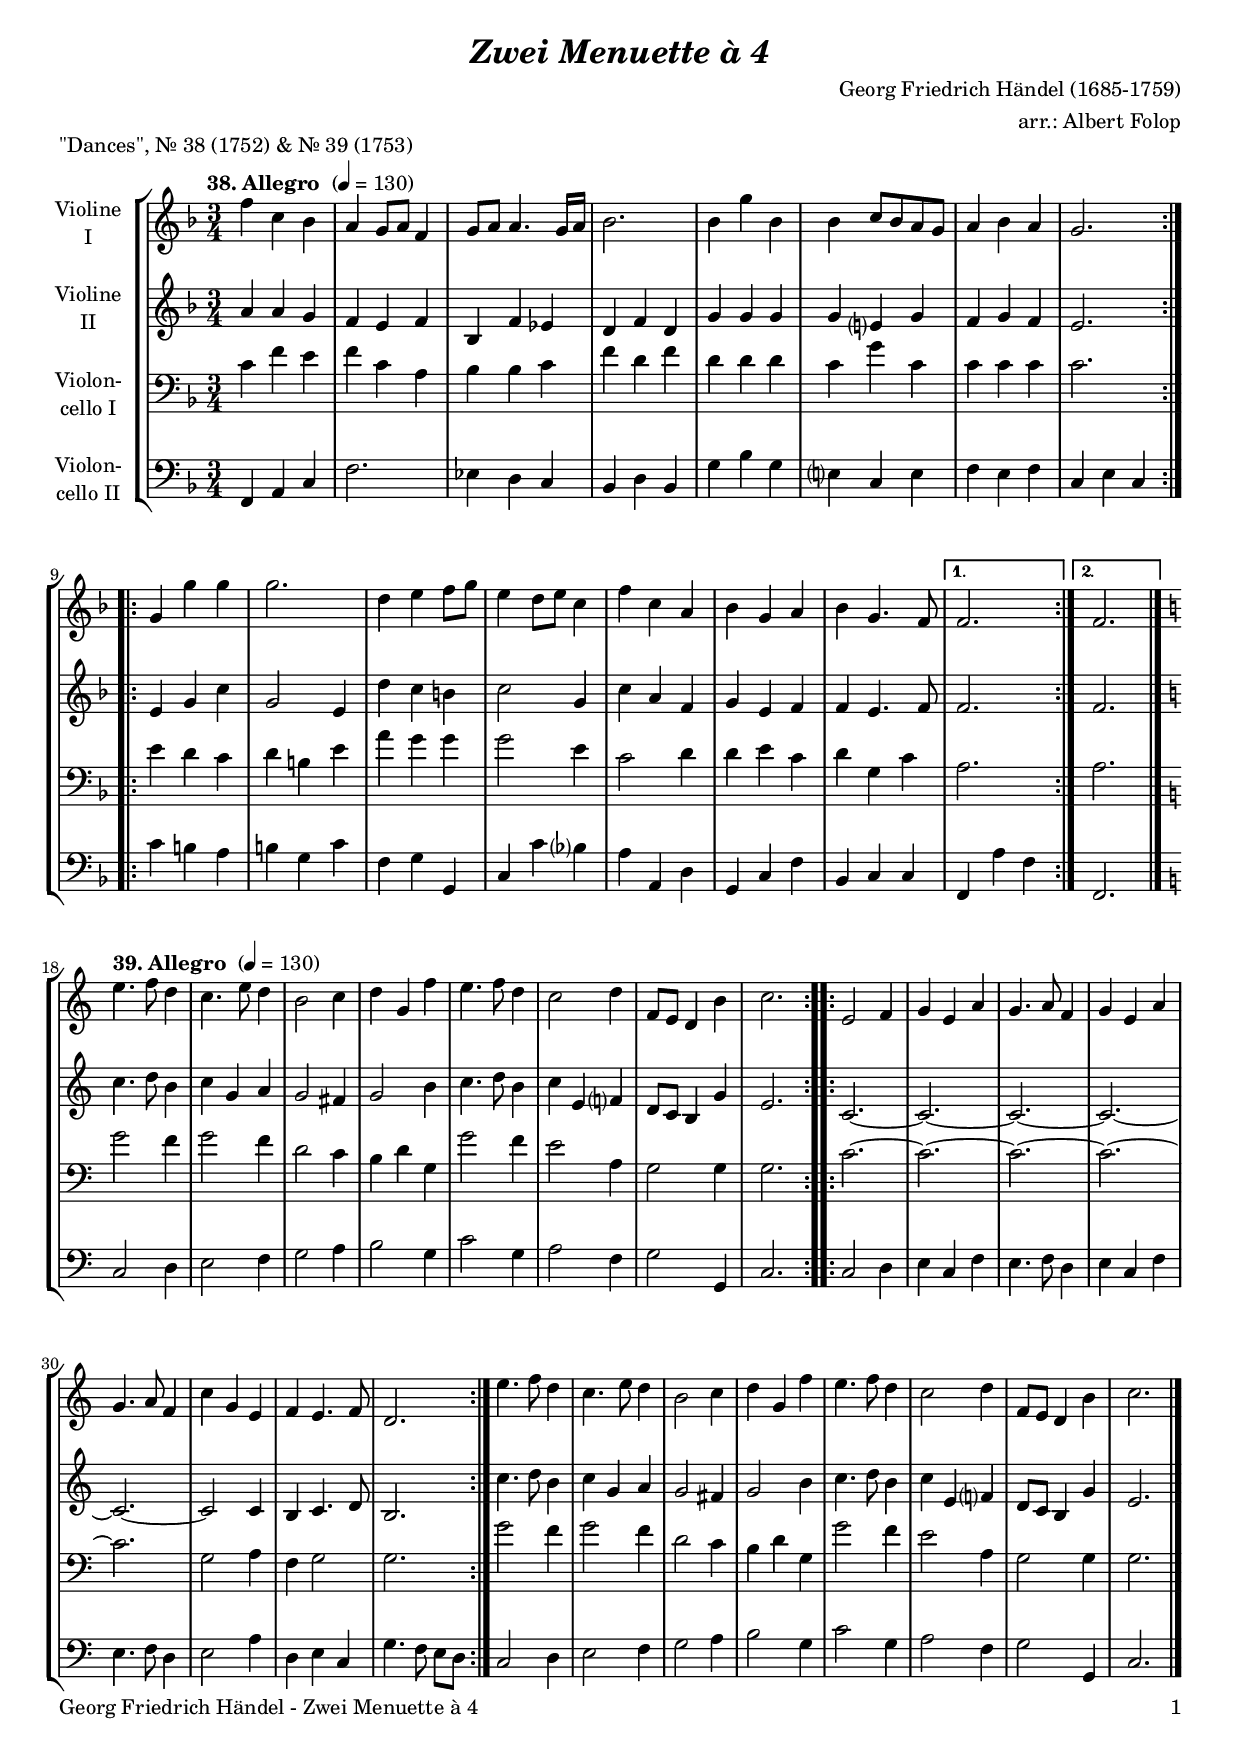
\version "2.24.1"
\include "deutsch.ly"

#(set-global-staff-size 18)

\header {
  title     = \markup \bold \italic "Zwei Menuette à 4"
  composer  = "Georg Friedrich Händel (1685-1759)"
  arranger  = "arr.: Albert Folop"
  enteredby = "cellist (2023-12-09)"
  piece     = "\"Dances\", Nr. 38 (1752) & Nr. 39 (1753)"
}

voiceconsts = {
  \key f \major
  \time 3/4
  \clef "treble"
%  \numericTimeSignature
  \compressEmptyMeasures
  % Set default beaming for all staves
%  \set Timing.beamExceptions = #'()
%  \set Timing.baseMoment     = #(ly:make-moment 1 4)
%  \set Timing.beatStructure  = #'(1 1 1)
}

mist = "string ensemble 1"
mivl = "violin"
miba = "cello"
mipz = "pizzicato strings"

marc = \markup \italic "marcato"
rit  = \mark \markup \box \italic "rit."

introa = {        \tempo "38. Allegro " 4=130 }
introb = { \break \tempo "39. Allegro " 4=130 \key c \major }

va = \relative c'' {
  \voiceconsts

  \introa
  \repeat volta 2 {
    f4 c b
    a g8 a f4
    g8 a a4. g16 a
    b2.
    b4 g' b,

    b c8 b a g
    a4 b a
    g2.
  }
  \repeat volta 2 {
    g4 g' g
    g2.
    d4 e f8 g

    e4 d8 e c4
    f c a
    b g a
    b g4. f8
  }
  \alternative {
    { f2. }
    { f2. }
  } \bar "|."
  
  \introb
  \repeat volta 2 {
    e'4. f8 d4
    c4. e8 d4
    h2 c4
    d g, f'
    e4. f8 d4
    c2 d4
    f,8 e d4 h'
    c2.
  }
  \repeat volta 2 {
    e,2 f4
    g e a
    g4. a8 f4
    g e a
    g4. a8 f4
    c' g e
    f e4. f8
    d2.
  }

  e'4. f8 d4
  c4. e8 d4
  h2 c4
  d g, f'
  e4. f8 d4
  c2 d4
  f,8 e d4 h'
  c2. \bar "|."
}

vb = \relative c'' {
  \voiceconsts
  
  \introa
  \repeat volta 2 {
    a4 a g
    f e f
    b, f' es
    d f d
    g g g

    g e? g
    f g f
    e2.
  }
  \repeat volta 2 {
    e4 g c
    g2 e4
    d' c h

    c2 g4
    c a f
    g e f
    f e4. f8
  }
  \alternative {
    { f2. }
    { f }
  } \bar "|."
  
  \introb
  \repeat volta 2 {
    c'4. d8 h4
    c g a
    g2 fis4
    g2 h4
    c4. d8 h4
    c e, f?
    d8 c h4 g'
    e2.
  }
  \repeat volta 2 {
    c~
    c~
    c~
    c~
    c~
    c2 c4
    h c4. d8
    h2.
  }
  
  c'4. d8 h4
  c g a
  g2 fis4
  g2 h4
  c4. d8 h4
  c e, f?
  d8 c h4 g'
  e2. \bar "|."
}

vc = \relative c' {
  \voiceconsts
  \clef "bass"
  
  \introa
  \repeat volta 2 {
    c4 f e
    f c a
    b b c
    f d f
    d d d

    c g' c,
    c c c
    c2.
  }
  \repeat volta 2 {
    e4 d c
    d h e
    a g g

    g2 e4
    c2 d4
    d e c
    d g, c
  }
  \alternative {
    { a2. }
    { a }
  } \bar "|."
  
  \introb
  \repeat volta 2 {
    g'2 f4
    g2 f4
    d2 c4
    h d g,
    g'2 f4
    e2 a,4
    g2 g4
    g2.
  }
  \repeat volta 2 {
    c~
    c~
    c~
    c~
    c
    g2 a4
    f g2
    g2.
  }
  
  g'2 f4
  g2 f4
  d2 c4
  h d g,
  g'2 f4
  e2 a,4
  g2 g4
  g2. \bar "|."
}

vd = \relative c, {
  \voiceconsts
  \clef "bass"
  
  \introa
  \repeat volta 2 {
    f4 a c
    f2.
    es4 d c
    b d b
    g' b g

    e? c e
    f e f
    c e c
  }
  \repeat volta 2 {
    c' h a
    h g c
    f, g g,

    c c' b?
    a a, d
    g, c f
    b, c c
  }
  \alternative {
    { f, a' f }
    {  f,2. }
  } \bar "|."
  
  \introb
  \repeat volta 2 {
    c'2 d4
    e2 f4
    g2 a4
    h2 g4
    c2 g4
    a2 f4
    g2 g,4
    c2.
  }
  \repeat volta 2 {
    c2 d4
    e c f
    e4. f8 d4
    e c f
    e4. f8 d4
    e2 a4
    d, e c
    g'4. f8 e[ d]
  }
  
  c2 d4
  e2 f4
  g2 a4
  h2 g4
  c2 g4
  a2 f4
  g2 g,4
  c2. \bar "|."
}


music = \new StaffGroup <<
      \new Staff {
	\set Staff.midiInstrument = \mivl
	\set Staff.instrumentName = \markup \center-column { "Violine" "I" }
	\transpose f f { \va }
      }

      \new Staff {
	\set Staff.midiInstrument = \mivl
	\set Staff.instrumentName = \markup \center-column { "Violine" "II" }
	\transpose f f { \vb }
      }

      \new Staff {
	\set Staff.midiInstrument = \miba
	\set Staff.instrumentName = \markup \center-column { "Violon-" "cello I" }
	\transpose f f { \vc }
      }

      \new Staff {
	\set Staff.midiInstrument = \miba
	\set Staff.instrumentName = \markup \center-column { "Violon-" "cello II" }
	\transpose f f { \vd }
      }
>>

\book {
   \paper {
    print-page-number = ##t
    print-first-page-number = ##t
    ragged-last-bottom = ##f
    oddHeaderMarkup = \markup \null
    evenHeaderMarkup = \markup \null
    oddFooterMarkup = \markup {
      \fill-line {
        \if \should-print-page-number
        "Georg Friedrich Händel - Zwei Menuette à 4" \fromproperty #'page:page-number-string
      }
    }
    evenFooterMarkup = \oddFooterMarkup
  } \score {
    \music
    \layout {}
  }

  \score {
    \unfoldRepeats \music

    \midi {
      \context {
        \Score
      }
    }
  }
}